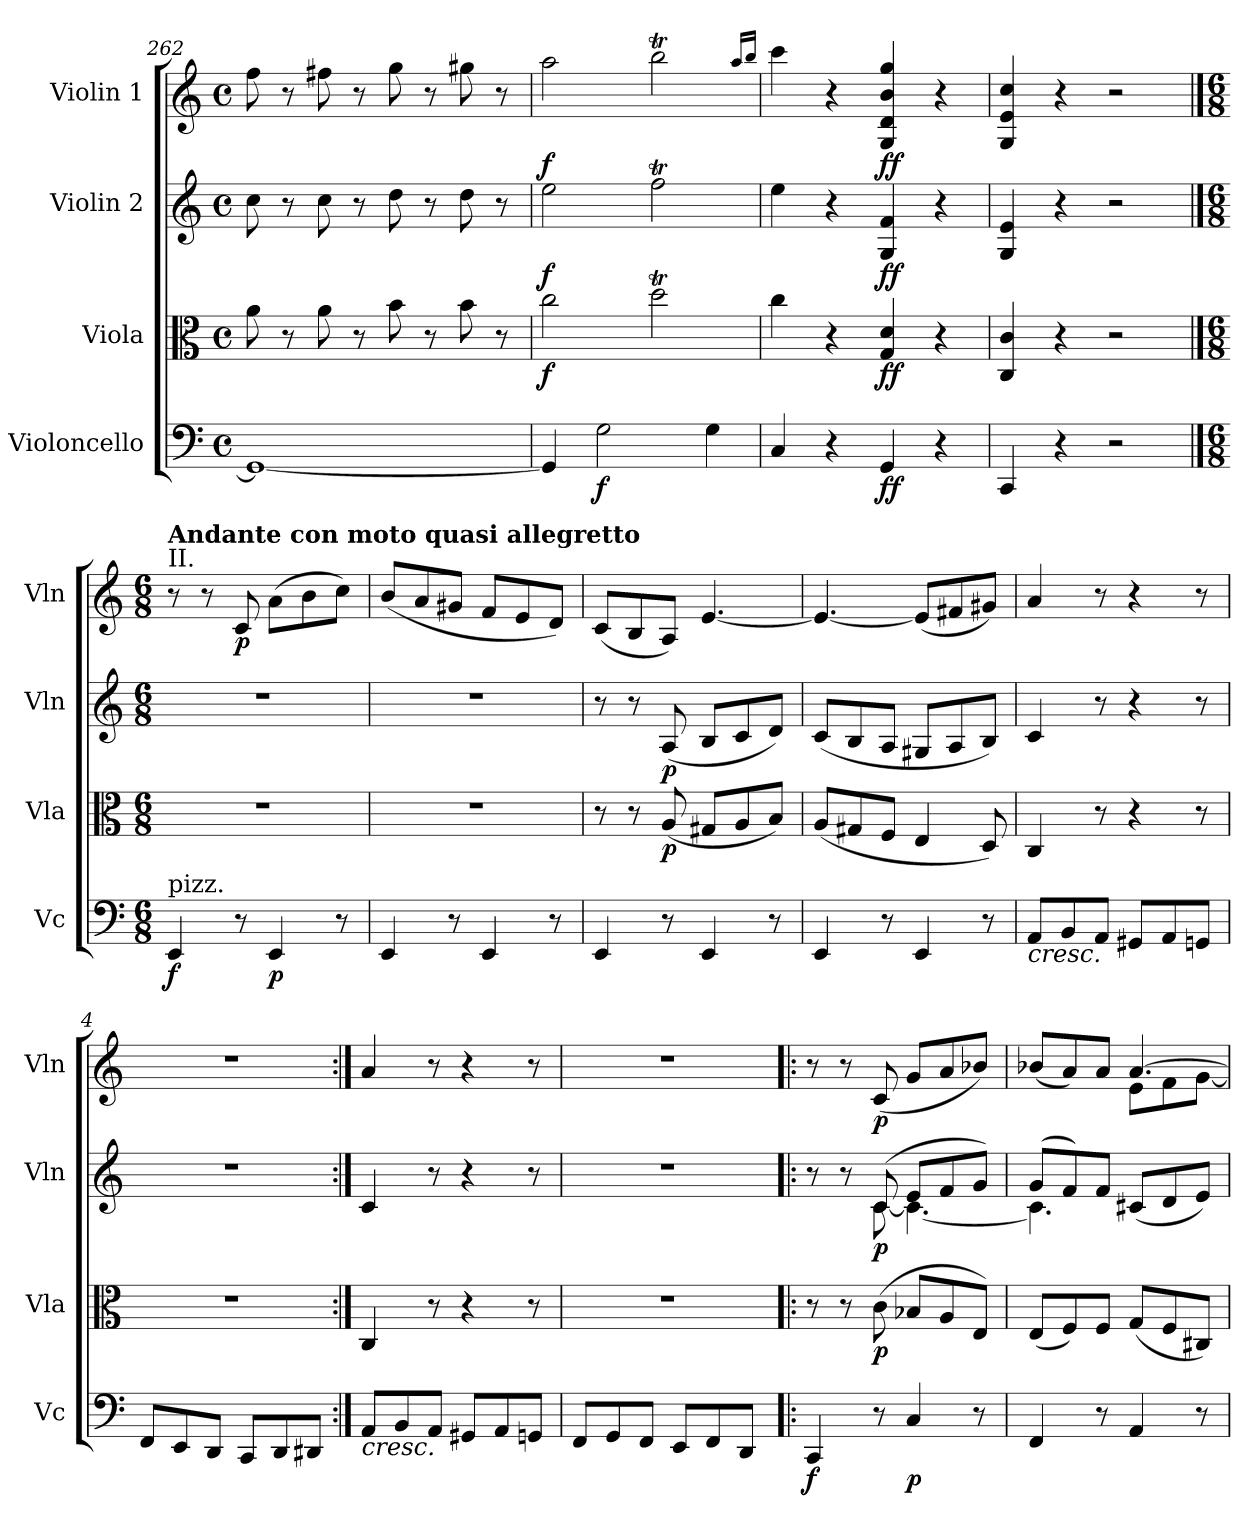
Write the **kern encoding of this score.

**kern	**dynam	**kern	**dynam	**kern	**dynam	**kern	**dynam
*part4	*part4	*part3	*part3	*part2	*part2	*part1	*part1
*staff4	*staff4	*staff3	*staff3	*staff2	*staff2	*staff1	*staff1
*I"Violoncello	*	*I"Viola	*	*I"Violin 2	*	*I"Violin 1	*
*I'Vc	*	*I'Vla	*	*I'Vln	*	*I'Vln	*
*clefF4	*	*clefC3	*	*clefG2	*	*clefG2	*
*k[]	*	*k[]	*	*k[]	*	*k[]	*
*M4/4	*	*M4/4	*	*M4/4	*	*M4/4	*
*met(c)	*	*met(c)	*	*met(c)	*	*met(c)	*
=262	=262	=262	=262	=262	=262	=262	=262
1GG_	.	8a\	.	8cc\	.	8ff\	.
.	.	8r	.	8r	.	8r	.
.	.	8a\	.	8cc\	.	8ff#X\	.
.	.	8r	.	8r	.	8r	.
.	.	8b\	.	8dd\	.	8gg\	.
.	.	8r	.	8r	.	8r	.
.	.	8b\	.	8dd\	.	8gg#X\	.
.	.	8r	.	8r	.	8r	.
=263	=263	=263	=263	=263	=263	=263	=263
!	!	!	!LO:DY:b	!	!LO:DY:b	!	!LO:DY:b
4GG/]	.	2cc\	f	2ee\	f	2aa\	f
!	!LO:DY:b	!	!	!	!	!	!
2G\	f	.	.	.	.	.	.
.	.	2ddT\	.	2ffT\	.	2bbt\	.
4G\	.	.	.	.	.	.	.
.	.	.	.	.	.	16qaa/LL	.
.	.	.	.	.	.	16qbb/JJ	.
=264	=264	=264	=264	=264	=264	=264	=264
4C/	.	4cc\	.	4ee\	.	4ccc\	.
4r	.	4r	.	4r	.	4r	.
!	!LO:DY:b	!	!LO:DY:b	!	!LO:DY:b	!	!LO:DY:b
4GG/	ff	4G/ 4d/	ff	4G/ 4f/	ff	4G/ 4d/ 4b/ 4gg/	ff
4r	.	4r	.	4r	.	4r	.
=265	=265	=265	=265	=265	=265	=265	=265
4CC/	.	4C/ 4c/	.	4G/ 4e/	.	4G/ 4e/ 4cc/	.
4r	.	4r	.	4r	.	4r	.
2r	.	2r	.	2r	.	2r	.
!!LO:PB:g=z
==1	==1	==1	==1	==1	==1	==1	==1
*M6/8	*	*M6/8	*	*M6/8	*	*M6/8	*
!	!	!	!	!	!	!LO:TX:a:t=II.	!
!	!	!	!	!	!	!LO:TX:a:B:t=Andante con moto quasi allegretto	!
!LO:TX:a:t=pizz.	!	!	!	!	!	!	!
!	!LO:DY:b	!	!	!	!	!	!
4EE/	f	2.r	.	2.r	.	8r	.
.	.	.	.	.	.	8r	.
!	!	!	!	!	!	!	!LO:DY:b
8r	.	.	.	.	.	8c/	p
!	!LO:DY:b	!	!	!	!	!	!
4EE/	p	.	.	.	.	(>8a\L	.
.	.	.	.	.	.	8b\	.
8r	.	.	.	.	.	8cc\J)	.
=2	=2	=2	=2	=2	=2	=2	=2
4EE/	.	2.r	.	2.r	.	(<8b/L	.
.	.	.	.	.	.	8a/	.
8r	.	.	.	.	.	8g#X/J	.
4EE/	.	.	.	.	.	8f/L	.
.	.	.	.	.	.	8e/	.
8r	.	.	.	.	.	8d/J)	.
=3	=3	=3	=3	=3	=3	=3	=3
4EE/	.	8r	.	8r	.	(<8c/L	.
.	.	8r	.	8r	.	8B/	.
!	!	!	!LO:DY:b	!	!LO:DY:b	!	!
8r	.	(8A/	p	(8A/	p	8A/J)	.
4EE/	.	8G#X/L	.	8B/L	.	[<4.e/	.
.	.	8A/	.	8c/	.	.	.
8r	.	8B/J)	.	8d/J)	.	.	.
=4	=4	=4	=4	=4	=4	=4	=4
4EE/	.	(<8A/L	.	(8c/L	.	4.e/_	.
.	.	8G#X/	.	8B/	.	.	.
8r	.	8F/J	.	8A/J	.	.	.
4EE/	.	4E/	.	8G#X/L	.	(<8e/L]	.
.	.	.	.	8A/	.	8f#X/	.
8r	.	8D/)	.	8B/J)	.	8g#X/J)	.
=4X1	=4X1	=4X1	=4X1	=4X1	=4X1	=4X1	=4X1
!LO:TX:b:i:t=cresc.	!	!	!	!	!	!	!
8AA/L	.	4C/	.	4c/	.	4a/	.
8BB/	.	.	.	.	.	.	.
8AA/J	.	8r	.	8r	.	8r	.
8GG#X/L	.	4r	.	4r	.	4r	.
8AA/	.	.	.	.	.	.	.
8GGn/J	.	8r	.	8r	.	8r	.
=4X2	=4X2	=4X2	=4X2	=4X2	=4X2	=4X2	=4X2
8FF/L	.	2.r	.	2.r	.	2.r	.
8EE/	.	.	.	.	.	.	.
8DD/J	.	.	.	.	.	.	.
8CC/L	.	.	.	.	.	.	.
8DD/	.	.	.	.	.	.	.
8DD#X/J	.	.	.	.	.	.	.
=5:|!	=5:|!	=5:|!	=5:|!	=5:|!	=5:|!	=5:|!	=5:|!
!LO:TX:b:i:t=cresc.	!	!	!	!	!	!	!
8AA/L	.	4C/	.	4c/	.	4a/	.
8BB/	.	.	.	.	.	.	.
8AA/J	.	8r	.	8r	.	8r	.
8GG#X/L	.	4r	.	4r	.	4r	.
8AA/	.	.	.	.	.	.	.
8GGn/J	.	8r	.	8r	.	8r	.
!!LO:LB:g=z
=6	=6	=6	=6	=6	=6	=6	=6
8FF/L	.	2.r	.	2.r	.	2.r	.
8GG/	.	.	.	.	.	.	.
8FF/J	.	.	.	.	.	.	.
8EE/L	.	.	.	.	.	.	.
8FF/	.	.	.	.	.	.	.
8DD/J	.	.	.	.	.	.	.
!!LO:LB:g=z
=7!|:	=7!|:	=7!|:	=7!|:	=7!|:	=7!|:	=7!|:	=7!|:
*	*	*	*	*^	*	*	*
!	!LO:DY:b	!	!	!	!	!	!	!
4CC/	f	8r	.	8r	4ryy	.	8r	.
.	.	8r	.	8r	.	.	8r	.
!	!	!	!LO:DY:b	!	!	!LO:DY:b	!	!LO:DY:b
8r	.	(>8c\	p	(8c/	[<8c\	p	(<8c/	p
!	!LO:DY:b	!	!	!	!	!	!	!
4C/	p	8B-X/L	.	8e/L	4.c\_	.	8g/L	.
.	.	8A/	.	8f/	.	.	8a/	.
8r	.	8E/J)	.	8g/J)	.	.	8b-X/J)	.
=8	=8	=8	=8	=8	=8	=8	=8	=8
*	*	*	*	*	*	*	*^	*
4FF/	.	(<8E/L	.	(>8g/L	4.c\]	.	(8b-X/L	8ryy	.
.	.	8F/)	.	8f/)	.	.	8a/)	8ryy	.
8r	.	8F/J	.	8f/J	.	.	8a/J	8ryy	.
4AA/	.	(<8G/L	.	(8c#X/L	4.ryy	.	[4.a/	8e\L	.
.	.	8F/	.	8d/	.	.	.	8f\	.
8r	.	8C#X/J)	.	8e/J)	.	.	.	[8g\J	.
*	*	*	*	*v	*v	*	*	*	*
*	*	*	*	*	*	*v	*v	*
=	=	=	=	=	=	=	=
*-	*-	*-	*-	*-	*-	*-	*-
